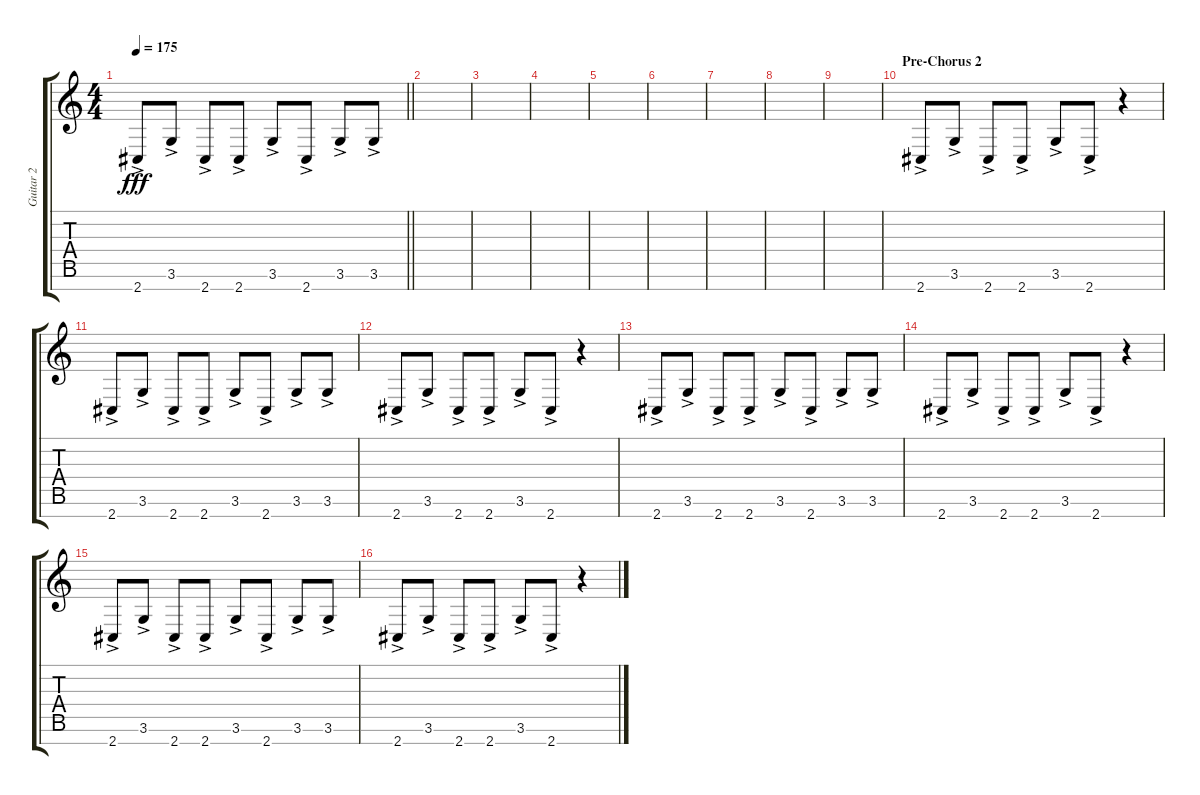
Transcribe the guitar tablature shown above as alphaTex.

\track ("Guitar 2" "Guitar 2") {instrument overdrivenguitar}
\staff {score tabs}
\tuning (E4 B3 G3 D3 A2 E2 B1) {hide}
\ts (4 4)
\tempo 175
\clef g2
\barLineRight lightlight
\ks c
2.7{ac}.8{dy fff} 3.6{ac}.8 2.7{ac}.8 2.7{ac}.8 3.6{ac}.8 2.7{ac}.8 3.6{ac}.8 3.6{ac}.8 |
|
|
|
|
|
|
|
|
\section ("" "Pre-Chorus 2")
2.7{ac}.8 3.6{ac}.8 2.7{ac}.8 2.7{ac}.8 3.6{ac}.8 2.7{ac}.8 r.4 |
2.7{ac}.8 3.6{ac}.8 2.7{ac}.8 2.7{ac}.8 3.6{ac}.8 2.7{ac}.8 3.6{ac}.8 3.6{ac}.8 |
2.7{ac}.8 3.6{ac}.8 2.7{ac}.8 2.7{ac}.8 3.6{ac}.8 2.7{ac}.8 r.4 |
2.7{ac}.8 3.6{ac}.8 2.7{ac}.8 2.7{ac}.8 3.6{ac}.8 2.7{ac}.8 3.6{ac}.8 3.6{ac}.8 |
2.7{ac}.8 3.6{ac}.8 2.7{ac}.8 2.7{ac}.8 3.6{ac}.8 2.7{ac}.8 r.4 |
2.7{ac}.8 3.6{ac}.8 2.7{ac}.8 2.7{ac}.8 3.6{ac}.8 2.7{ac}.8 3.6{ac}.8 3.6{ac}.8 |
2.7{ac}.8 3.6{ac}.8 2.7{ac}.8 2.7{ac}.8 3.6{ac}.8 2.7{ac}.8 r.4
